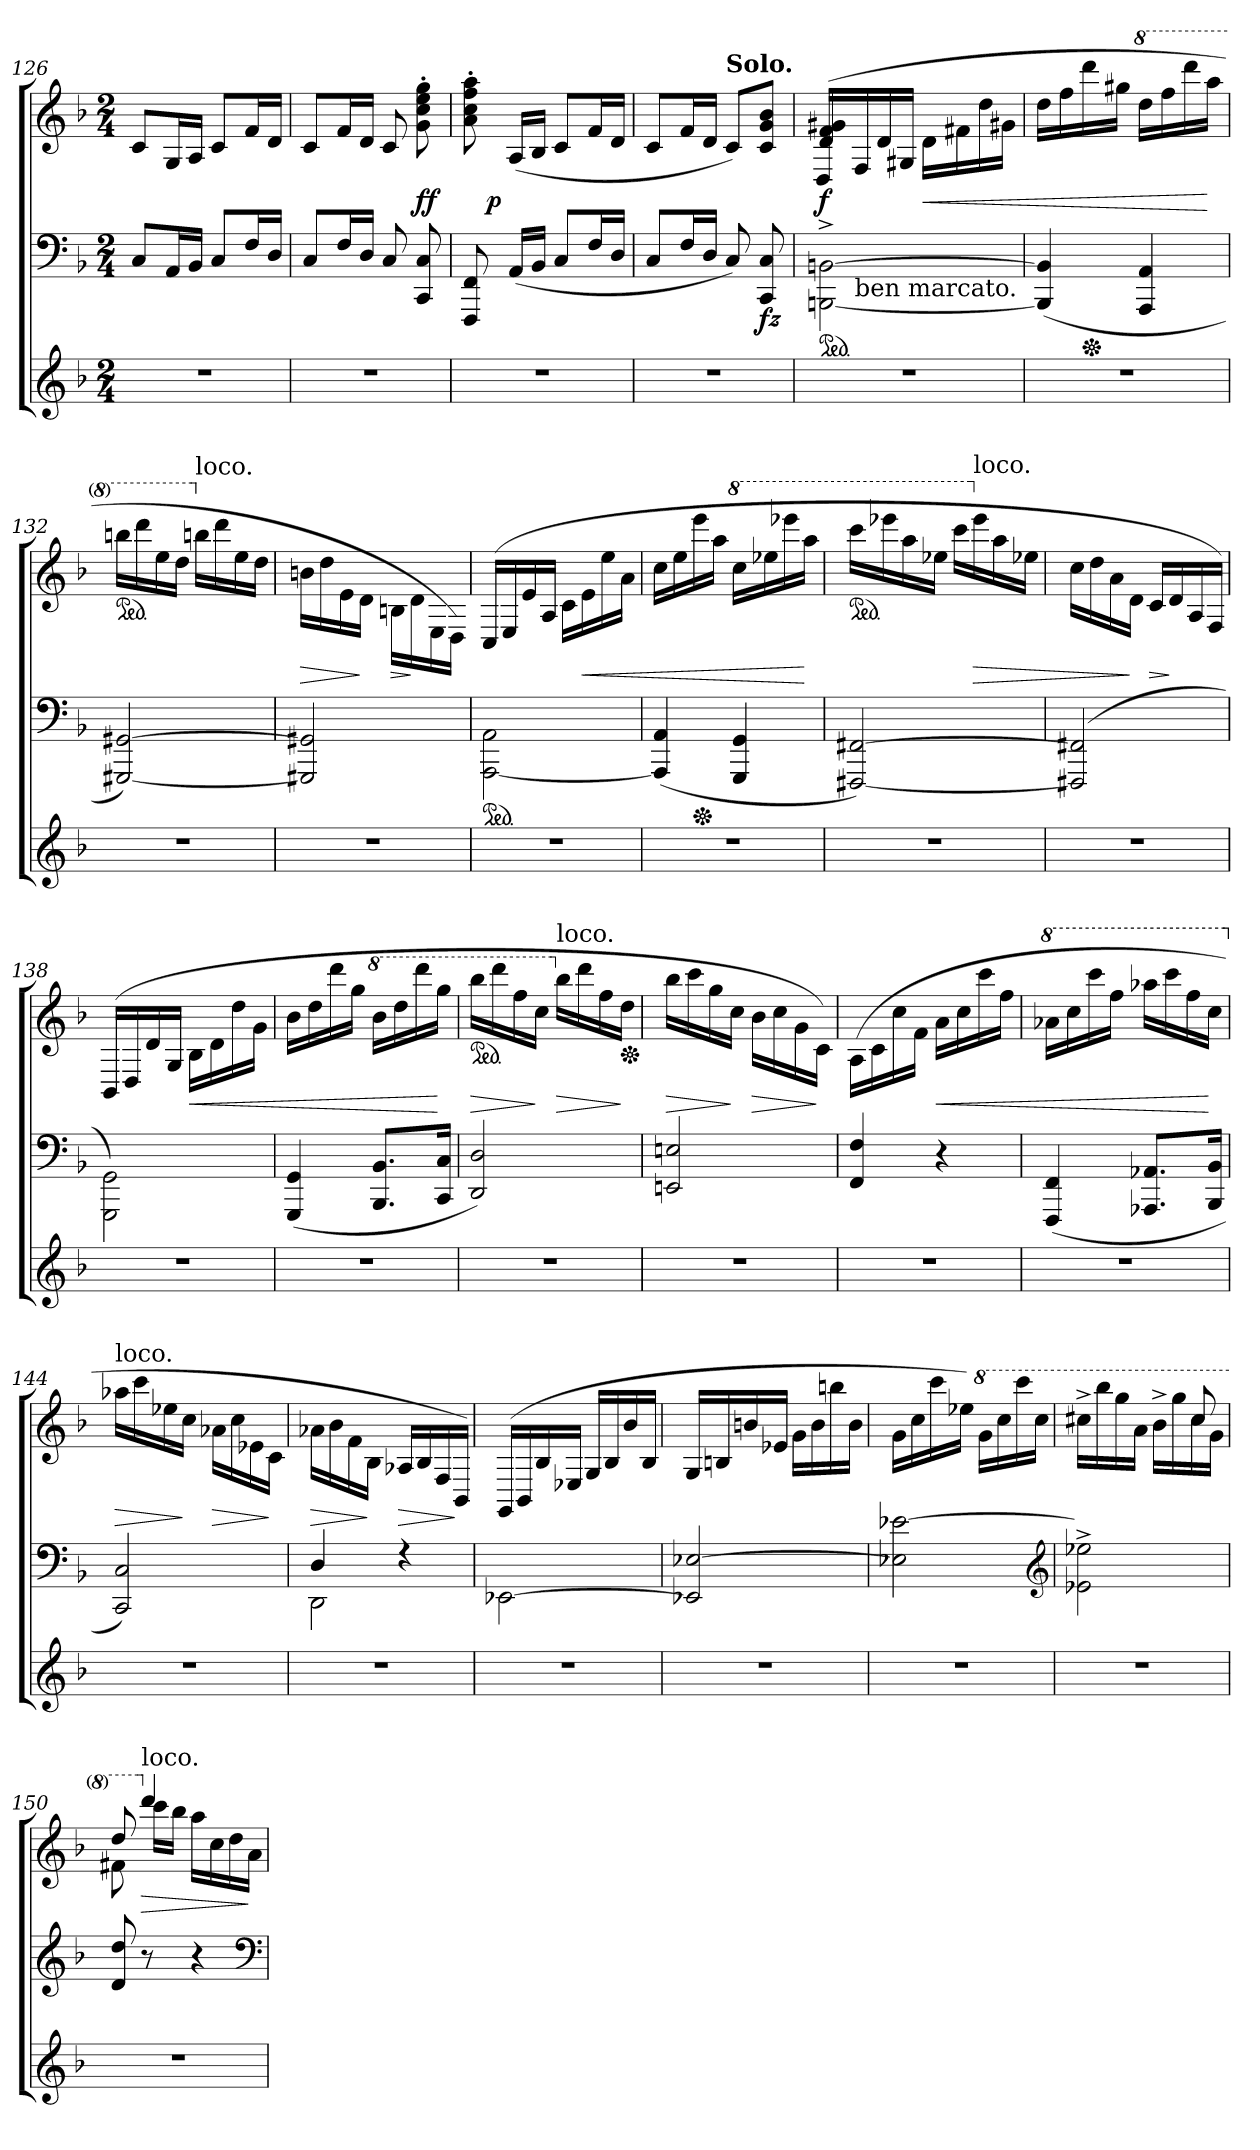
**kern	**kern	**dynam	**kern	**dynam
*part3	*part2	*part2	*part1	*part1
*staff3	*staff2	*staff2	*staff1	*staff1
*clefG2	*clefF4	*	*clefG2	*
*k[b-]	*k[b-]	*	*k[b-]	*
*M2/4	*M2/4	*	*M2/4	*
=126	=126	=126	=126	=126
2r	8C!L	.	8c!L	.
.	16AA!L	.	16G!L	.
.	16BB-!JJ	.	16A!JJ	.
.	8C!/L	.	8c!L	.
.	16F!/L	.	16f!L	.
.	16D!/JJ	.	16d!JJ	.
=127	=127	=127	=127	=127
2r	8C!/L	.	8c!L	.
.	16F!/L	.	16f!L	.
.	16D!/JJ	.	16d!JJ	.
.	8C!	.	8c!	.
.	8CC! 8C!	.	8g!'> 8cc!'> 8ee!'> 8gg!'>	ff
=128	=128	=128	=128	=128
*	*	*	*^	*
2r	8FFF! 8FF!	.	8a!'> 8cc!'> 8ff!'> 8aa!'>	16ryy	.
.	.	.	.	4..ryy	p
.	(16AA!LL	.	(16A!LL	.	.
.	16BB-!JJ	.	16B-!JJ	.	.
.	8C!/L	.	8c!L	.	.
.	16F!/L	.	16f!L	.	.
.	16D!/JJ	.	16d!JJ	.	.
*	*	*	*v	*v	*
=129	=129	=129	=129	=129
2r	8C!/L	.	8c!L	.
.	16F!/L	.	16f!L	.
.	16D!/JJ	.	16d!JJ	.
!	!	!	!LO:TX:a:B:t=Solo.	!
.	8C!)	.	8c!L)	.
!	!	!LO:DY:b	!	!
.	8CC 8C	fz	8c! 8g! 8b-!J	.
=130	=130	=130	=130	=130
*	*^	*	*^	*
*	*ped	*	*	*	*	*
2r	[2BBBn^<\ [2BBn^<\	16ryy	.	4d! 4f! 4g#X!	(>16D/LL	f
!	!	!LO:TX:b:t=ben marcato.	!	!	!	!
.	.	4..ryy	.	.	16F/	.
.	.	.	.	.	16d/	.
.	.	.	.	.	16G#X/JJ	.
.	.	.	.	4ryy	16d\LL	<
.	.	.	.	.	16f#X\	.
.	.	.	.	.	16dd\	.
.	.	.	.	.	16g#X\JJ	.
*	*	*	*	*v	*v	*
=131	=131	=131	=131	=131	=131
2r	(4BBBn] 4BBn]	8ryy	.	16ddLL	.
.	.	.	.	16ff	.
*	*Xped	*	*	*	*
.	.	4.ryy	.	16ddd	.
.	.	.	.	16gg#XJJ	.
*	*	*	*	*8va	*
.	4AAA 4AA	.	.	16dddLL	.
.	.	.	.	16fff	.
.	.	.	.	16dddd	.
.	.	.	.	16aaaJJ	[
*	*v	*v	*	*	*
=132	=132	=132	=132	=132
*	*	*	*ped	*
2r	[2GGG#X [2GG#X)	.	16bbbn\LL	.
.	.	.	16dddd\	.
.	.	.	16eee\	.
.	.	.	16ddd\JJ	.
*	*	*	*X8va	*
!	!	!	!LO:TX:a:t=loco.	!
.	.	.	16bbn\LL	.
.	.	.	16ddd\	.
.	.	.	16ee\	.
.	.	.	16dd\JJ	.
=133	=133	=133	=133	=133
2r	2GGG#X] 2GG#X]	.	16bn\LL	>
.	.	.	16dd\	.
.	.	.	16e\	.
.	.	.	16d\JJ	]
.	.	.	16Bn\LL	>
.	.	.	16d\	]
.	.	.	16E\	.
.	.	.	16D\JJ)	.
=134	=134	=134	=134	=134
*	*ped	*	*	*
2r	[2AAA\ 2AA\	.	(>16C/LL	.
.	.	.	16E/	.
.	.	.	16e/	.
.	.	.	16A/JJ	.
.	.	.	16c\LL	.
.	.	.	16e\	<
.	.	.	16ee\	.
.	.	.	16a\JJ	.
=135	=135	=135	=135	=135
*	*^	*	*	*
2r	(4AAA] 4AA	8ryy	.	16ccLL	.
.	.	.	.	16ee	.
*	*Xped	*	*	*	*
.	.	4.ryy	.	16eee	.
.	.	.	.	16aaJJ	.
*	*	*	*	*8va	*
.	4GGG 4GG	.	.	16cccLL	.
.	.	.	.	16eee-X	.
.	.	.	.	16eeee-X	.
.	.	.	.	16aaaJJ	[
*	*v	*v	*	*	*
=136	=136	=136	=136	=136
*	*	*	*ped	*
2r	[2FFF#X [2FF#X)	.	16ccccLL	.
.	.	.	16eeee-X	.
.	.	.	16aaa	.
.	.	.	16eee-XJJ	.
.	.	.	16ccccLL	.
*	*	*	*X8va	*
!	!	!	!LO:TX:a:t=loco.	!
.	.	.	16eee-	>
.	.	.	16aa	.
.	.	.	16ee-XJJ	.
=137	=137	=137	=137	=137
2r	(<2FFF#X] 2FF#X]	.	16cc\LL	.
.	.	.	16dd\	.
.	.	.	16a\	.
.	.	.	16d\JJ	]
.	.	.	16c\LL	>
.	.	.	16d\	]
.	.	.	16A/	.
.	.	.	16F/JJ)	.
=138	=138	=138	=138	=138
2r	2GGG\ 2GG\)	.	(>16BB-/LL	.
.	.	.	16D/	.
.	.	.	16d/	.
.	.	.	16G/JJ	.
.	.	.	16B-\LL	<
.	.	.	16d\	.
.	.	.	16dd\	.
.	.	.	16g\JJ	.
=139	=139	=139	=139	=139
2r	(4GGG 4GG	.	16b-LL	.
.	.	.	16dd	.
.	.	.	16ddd	.
.	.	.	16ggJJ	.
*	*	*	*8va	*
.	8.BBB- 8.BB-L	.	16bb-LL	.
.	.	.	16ddd	.
.	.	.	16dddd	.
.	16CC 16CJk	.	16gggJJ	[
=140	=140	=140	=140	=140
*	*	*	*ped	*
2r	2DD 2D)	.	16bbb-LL	>
.	.	.	16dddd	.
.	.	.	16fff	.
.	.	.	16cccJJ	]
*	*	*	*X8va	*
!	!	!	!LO:TX:a:t=loco.	!
.	.	.	16bb-LL	>
.	.	.	16ddd	.
.	.	.	16ff	.
*	*	*	*Xped	*
.	.	.	16ddJJ	]
=141	=141	=141	=141	=141
2r	2EEn 2En	.	16bb-LL	>
.	.	.	16ccc	.
.	.	.	16gg	.
.	.	.	16ccJJ	]
.	.	.	16b-\LL	>
.	.	.	16cc\	.
.	.	.	16g\	.
.	.	.	16c\JJ)	]
=142	=142	=142	=142	=142
2r	4FF 4F	.	(>16A\LL	.
.	.	.	16c\	.
.	.	.	16cc\	.
.	.	.	16f\JJ	.
.	4r	.	16aLL	<
.	.	.	16cc	.
.	.	.	16ccc	.
.	.	.	16ffJJ	.
=143	=143	=143	=143	=143
*	*	*	*8va	*
2r	(4FFF 4FF	.	16aa-XLL	.
.	.	.	16ccc	.
.	.	.	16cccc	.
.	.	.	16fffJJ	.
.	8.AAA-X 8.AA-XL	.	16aaa-XLL	.
.	.	.	16cccc	.
.	.	.	16fff	.
.	16BBB- 16BB-Jk	.	16cccJJ	[
=144	=144	=144	=144	=144
*	*	*	*X8va	*
!	!	!	!LO:TX:a:t=loco.	!
2r	2CC 2C)	.	16aa-XLL	>
.	.	.	16ccc	.
.	.	.	16ee-X	.
.	.	.	16ccJJ	]
.	.	.	16a-X\LL	>
.	.	.	16cc\	.
.	.	.	16e-X\	.
.	.	.	16c\JJ	]
=145	=145	=145	=145	=145
*	*^	*	*	*
2r	4D	2DD	.	16a-X\LL	>
.	.	.	.	16b-\	.
.	.	.	.	16f\	.
.	.	.	.	16B-\JJ	]
.	4r	.	.	16A-X/LL	>
.	.	.	.	16B-/	.
.	.	.	.	16F/	.
.	.	.	.	16BB-/JJ)	]
*	*v	*v	*	*	*
=146	=146	=146	=146	=146
2r	[2EE-X\	.	(>16GG/LL	.
.	.	.	16BB-/	.
.	.	.	16B-/	.
.	.	.	16E-XJJ	.
.	.	.	16G/LL	.
.	.	.	16B-	.
.	.	.	16b-	.
.	.	.	16B-JJ	.
=147	=147	=147	=147	=147
2r	2EE-X] [2E-X	.	16GLL	.
.	.	.	16Bn	.
.	.	.	16bn	.
.	.	.	16e-XJJ	.
.	.	.	16gLL	.
.	.	.	16b	.
.	.	.	16bbn	.
.	.	.	16bJJ	.
=148	=148	=148	=148	=148
2r	2E-X] [2e-X	.	16gLL	.
.	.	.	16cc	.
.	.	.	16ccc	.
.	.	.	16ee-XJJ)	.
*	*	*	*8va	*
.	.	.	16ggLL	.
.	.	.	16ccc	.
.	.	.	16cccc	.
.	.	.	16cccJJ	.
*	*clefG2	*	*	*
=149	=149	=149	=149	=149
*	*	*	*^	*
2r	2e-X]^>\ 2ee-X^>\	.	4rbbbyy	16ccc#X^>LL	.
.	.	.	.	16bbb-	.
.	.	.	.	16ggg	.
.	.	.	.	16aaJJ	.
.	.	.	8rbbbyy	16bb-^>LL	.
.	.	.	.	16ggg	.
.	.	.	8ccc#	16ccc#	.
.	.	.	.	16ggJJ	.
=150	=150	=150	=150	=150	=150
2r	8d 8dd	.	8ddd	8ff#X	.
*	*	*	*X8va	*	*
!	!	!	!LO:TX:a:t=loco.	!	!
.	8r	.	4ddd	16cccLL	>
.	.	.	.	16bb-JJ	.
.	4r	.	.	16aaLL	.
.	.	.	.	16cc	.
.	.	.	8reeeyy	16dd	.
.	.	.	.	16aJJ	]
*	*	*	*v	*v	*
*	*clefF4	*	*	*
=	=	=	=	=
*-	*-	*-	*-	*-
